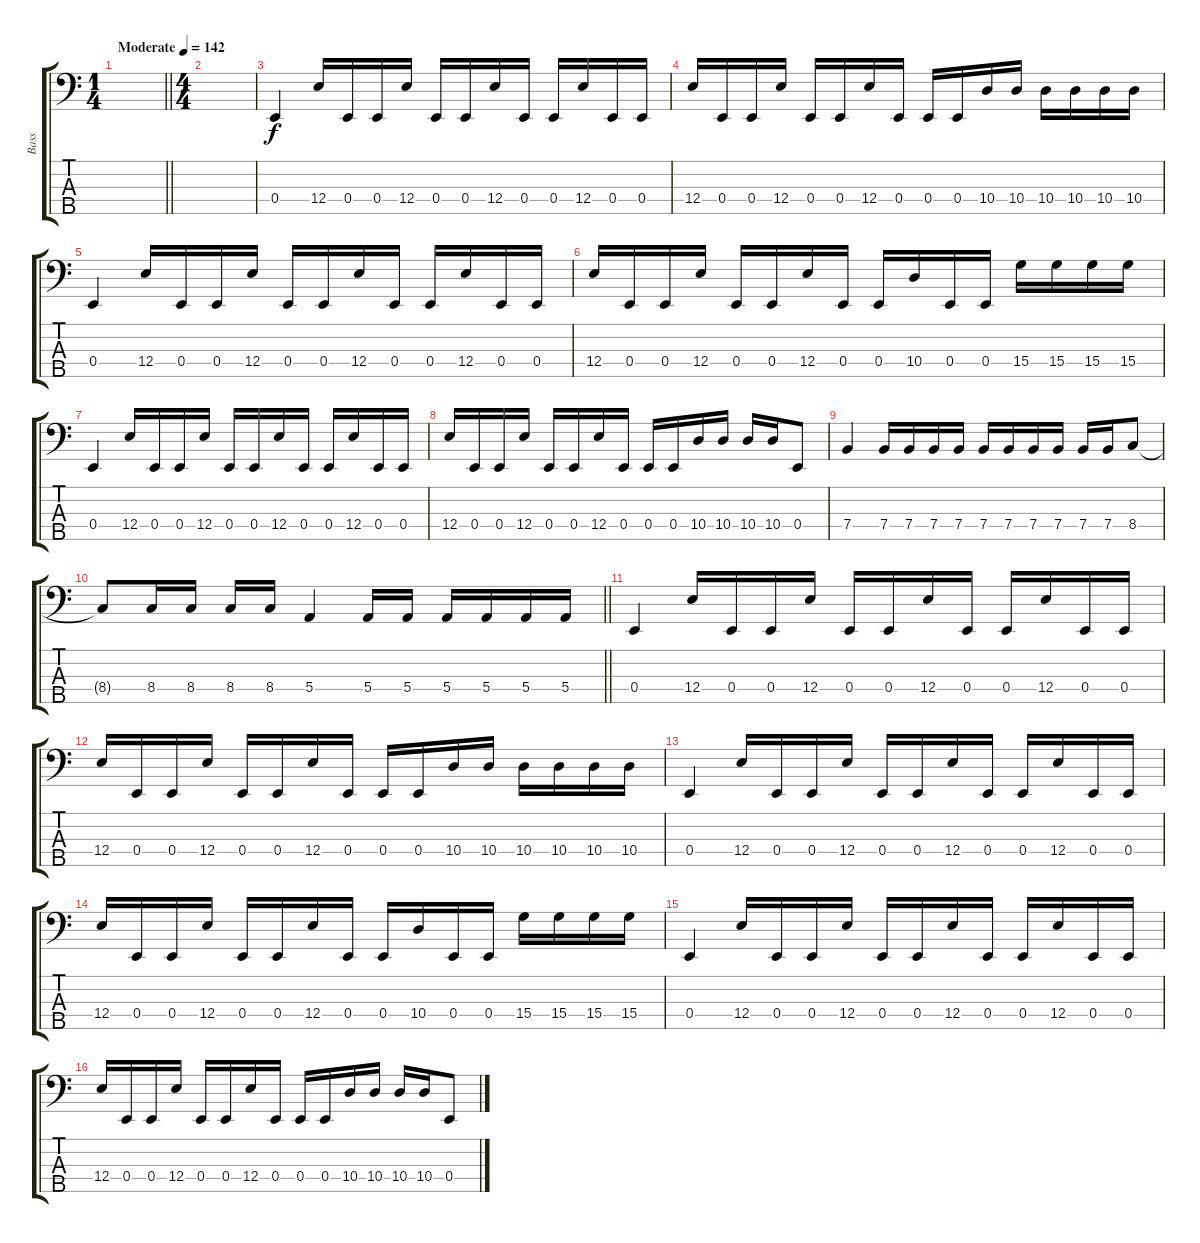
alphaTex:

\track ("Bass" "Bass") {instrument overdrivenguitar}
\staff {score tabs}
\tuning (G2 D2 A1 E1 B0) {hide}
\ts (1 4)
\tempo (142 "Moderate")
\clef f4
\barLineRight lightlight
\ks c
|
\ts (4 4)
|
0.4.4 12.4.16 0.4.16 0.4.16 12.4.16 0.4.16 0.4.16 12.4.16 0.4.16 0.4.16 12.4.16 0.4.16 0.4.16 |
12.4.16 0.4.16 0.4.16 12.4.16 0.4.16 0.4.16 12.4.16 0.4.16 0.4.16 0.4.16 10.4.16 10.4.16 10.4.16 10.4.16 10.4.16 10.4.16 |
0.4.4 12.4.16 0.4.16 0.4.16 12.4.16 0.4.16 0.4.16 12.4.16 0.4.16 0.4.16 12.4.16 0.4.16 0.4.16 |
12.4.16 0.4.16 0.4.16 12.4.16 0.4.16 0.4.16 12.4.16 0.4.16 0.4.16 10.4.16 0.4.16 0.4.16 15.4.16 15.4.16 15.4.16 15.4.16 |
0.4.4 12.4.16 0.4.16 0.4.16 12.4.16 0.4.16 0.4.16 12.4.16 0.4.16 0.4.16 12.4.16 0.4.16 0.4.16 |
12.4.16 0.4.16 0.4.16 12.4.16 0.4.16 0.4.16 12.4.16 0.4.16 0.4.16 0.4.16 10.4.16 10.4.16 10.4.16 10.4.16 0.4.8 |
7.4.4 7.4.16 7.4.16 7.4.16 7.4.16 7.4.16 7.4.16 7.4.16 7.4.16 7.4.16 7.4.16 8.4.8 |
\barLineRight lightlight
8.4{t}.8 8.4.16 8.4.16 8.4.16 8.4.16 5.4.4 5.4.16 5.4.16 5.4.16 5.4.16 5.4.16 5.4.16 |
0.4.4 12.4.16 0.4.16 0.4.16 12.4.16 0.4.16 0.4.16 12.4.16 0.4.16 0.4.16 12.4.16 0.4.16 0.4.16 |
12.4.16 0.4.16 0.4.16 12.4.16 0.4.16 0.4.16 12.4.16 0.4.16 0.4.16 0.4.16 10.4.16 10.4.16 10.4.16 10.4.16 10.4.16 10.4.16 |
0.4.4 12.4.16 0.4.16 0.4.16 12.4.16 0.4.16 0.4.16 12.4.16 0.4.16 0.4.16 12.4.16 0.4.16 0.4.16 |
12.4.16 0.4.16 0.4.16 12.4.16 0.4.16 0.4.16 12.4.16 0.4.16 0.4.16 10.4.16 0.4.16 0.4.16 15.4.16 15.4.16 15.4.16 15.4.16 |
0.4.4 12.4.16 0.4.16 0.4.16 12.4.16 0.4.16 0.4.16 12.4.16 0.4.16 0.4.16 12.4.16 0.4.16 0.4.16 |
12.4.16 0.4.16 0.4.16 12.4.16 0.4.16 0.4.16 12.4.16 0.4.16 0.4.16 0.4.16 10.4.16 10.4.16 10.4.16 10.4.16 0.4.8
